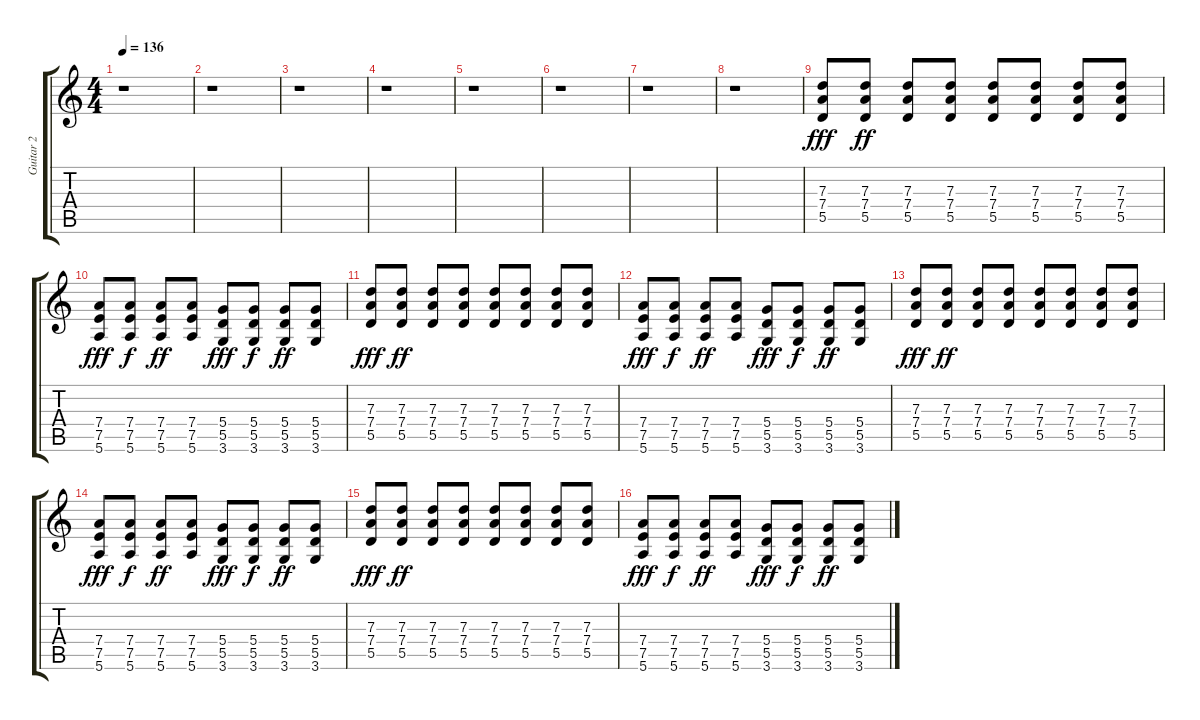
\track ("Guitar 2" "Guitar 2") {instrument overdrivenguitar}
\staff {score tabs}
\tuning (E4 B3 G3 D3 A2 E2) {hide}
\ts (4 4)
\tempo 136
\clef g2
\ks c
r.1{dy fff} |
r.1 |
r.1 |
r.1 |
r.1 |
r.1 |
r.1 |
r.1 |
(7.3 7.4 5.5).8 (7.3 7.4 5.5).8{dy ff} (7.3 7.4 5.5).8 (7.3 7.4 5.5).8 (7.3 7.4 5.5).8 (7.3 7.4 5.5).8 (7.3 7.4 5.5).8 (7.3 7.4 5.5).8 |
(7.4 7.5 5.6).8{dy fff} (7.4 7.5 5.6).8{dy f} (7.4 7.5 5.6).8{dy ff} (7.4 7.5 5.6).8 (5.4 5.5 3.6).8{dy fff} (5.4 5.5 3.6).8{dy f} (5.4 5.5 3.6).8{dy ff} (5.4 5.5 3.6).8 |
(7.3 7.4 5.5).8{dy fff} (7.3 7.4 5.5).8{dy ff} (7.3 7.4 5.5).8 (7.3 7.4 5.5).8 (7.3 7.4 5.5).8 (7.3 7.4 5.5).8 (7.3 7.4 5.5).8 (7.3 7.4 5.5).8 |
(7.4 7.5 5.6).8{dy fff} (7.4 7.5 5.6).8{dy f} (7.4 7.5 5.6).8{dy ff} (7.4 7.5 5.6).8 (5.4 5.5 3.6).8{dy fff} (5.4 5.5 3.6).8{dy f} (5.4 5.5 3.6).8{dy ff} (5.4 5.5 3.6).8 |
(7.3 7.4 5.5).8{dy fff} (7.3 7.4 5.5).8{dy ff} (7.3 7.4 5.5).8 (7.3 7.4 5.5).8 (7.3 7.4 5.5).8 (7.3 7.4 5.5).8 (7.3 7.4 5.5).8 (7.3 7.4 5.5).8 |
(7.4 7.5 5.6).8{dy fff} (7.4 7.5 5.6).8{dy f} (7.4 7.5 5.6).8{dy ff} (7.4 7.5 5.6).8 (5.4 5.5 3.6).8{dy fff} (5.4 5.5 3.6).8{dy f} (5.4 5.5 3.6).8{dy ff} (5.4 5.5 3.6).8 |
(7.3 7.4 5.5).8{dy fff} (7.3 7.4 5.5).8{dy ff} (7.3 7.4 5.5).8 (7.3 7.4 5.5).8 (7.3 7.4 5.5).8 (7.3 7.4 5.5).8 (7.3 7.4 5.5).8 (7.3 7.4 5.5).8 |
(7.4 7.5 5.6).8{dy fff} (7.4 7.5 5.6).8{dy f} (7.4 7.5 5.6).8{dy ff} (7.4 7.5 5.6).8 (5.4 5.5 3.6).8{dy fff} (5.4 5.5 3.6).8{dy f} (5.4 5.5 3.6).8{dy ff} (5.4 5.5 3.6).8
